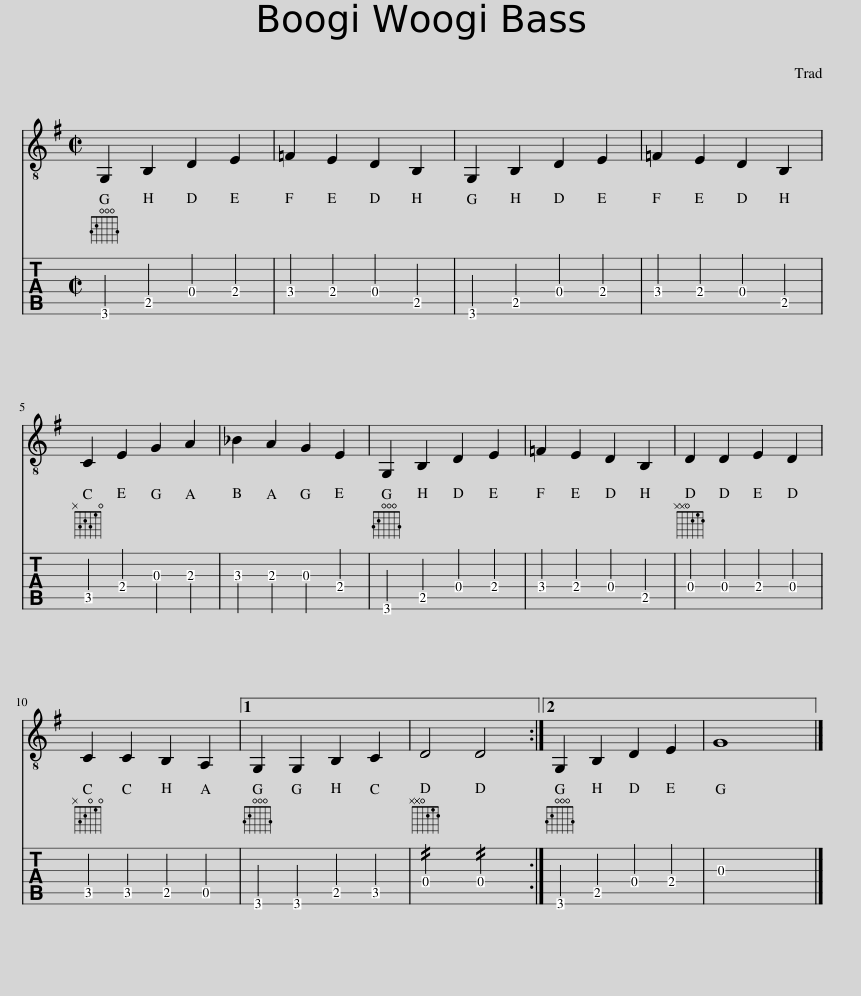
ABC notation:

X:1
%%score { 1 | 2 }
L:1/8
M:2/2
I:linebreak $
K:G
V:1 treble-8
V:2 tab stafflines=6 strings="E2,A2,D3,G3,B3,E4 "
V:1
 G,2 B,2 D2 E2 | =F2 E2 D2 B,2 | G,2 B,2 D2 E2 | =F2 E2 D2 B,2 |$ C2 E2 G2 A2 | %5
 _B2 A2 G2 E2 | G,2 B,2 D2 E2 | =F2 E2 D2 B,2 | D2 D2 E2 D2 |$ C2 C2 B,2 A,2 |1 %10
 G,2 G,2 B,2 C2 | D4 D4 :|2 G,2 B,2 D2 E2 | G8 |] %14
V:2
 !6!G,,2 !5!B,,2 !4!D,2 !4!E,2 | !4!=F,2 !4!E,2 !4!D,2 !5!B,,2 | !6!G,,2 !5!B,,2 !4!D,2 !4!E,2 | !4!=F,2 !4!E,2 !4!D,2 !5!B,,2 |$ !5!C,2 !4!E,2 !3!G,2 !3!A,2 | %5
 !3!_B,2 !3!A,2 !3!G,2 !4!E,2 | !6!G,,2 !5!B,,2 !4!D,2 !4!E,2 | !4!=F,2 !4!E,2 !4!D,2 !5!B,,2 | !4!D,2 !4!D,2 !4!E,2 !4!D,2 |$ !5!C,2 !5!C,2 !5!B,,2 !5!A,,2 |1 %10
 !6!G,,2 !6!G,,2 !5!B,,2 !5!C,2 | !4!D,4 !4!D,4 :|2 !6!G,,2 !5!B,,2 !4!D,2 !4!E,2 | !3!G,8 |] %14
